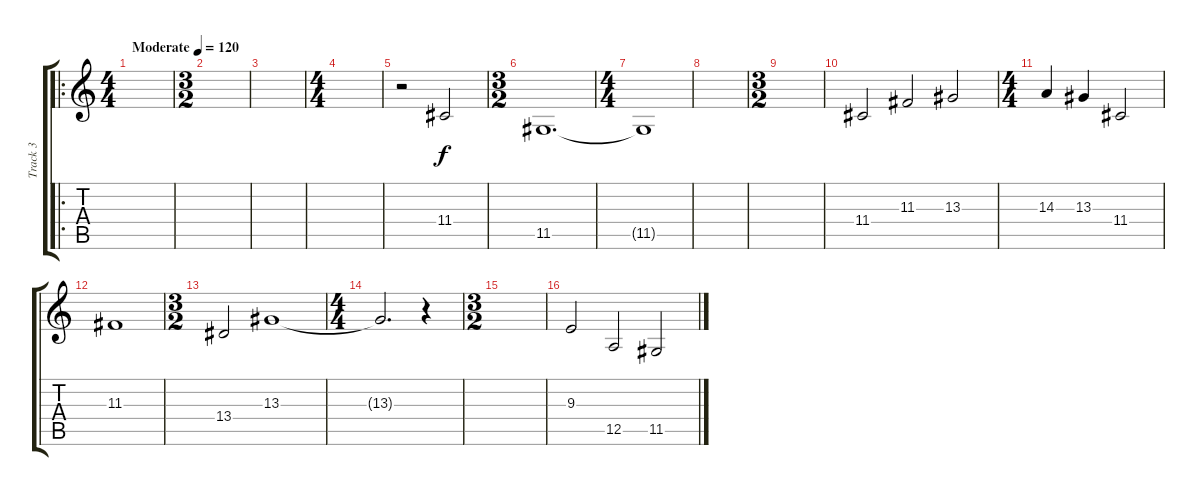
\track ("Track 3" "Track 3") {instrument choiraahs}
\staff {score tabs}
\tuning (E4 B3 G3 D3 A2 E2) {hide}
\ro
\ts (4 4)
\tempo (120 "Moderate")
\clef g2
\ks c
|
\ts (3 2)
|
|
\ts (4 4)
|
r.2 11.4.2 |
\ts (3 2)
11.5.1{d} |
\ts (4 4)
11.5{t}.1 |
|
\ts (3 2)
|
11.4.2 11.3.2 13.3.2 |
\ts (4 4)
14.3.4 13.3.4 11.4.2 |
11.3.1 |
\ts (3 2)
13.4.2 13.3.1 |
\ts (4 4)
13.3{t}.2{d} r.4 |
\ts (3 2)
|
9.3.2 12.5.2 11.5.2
